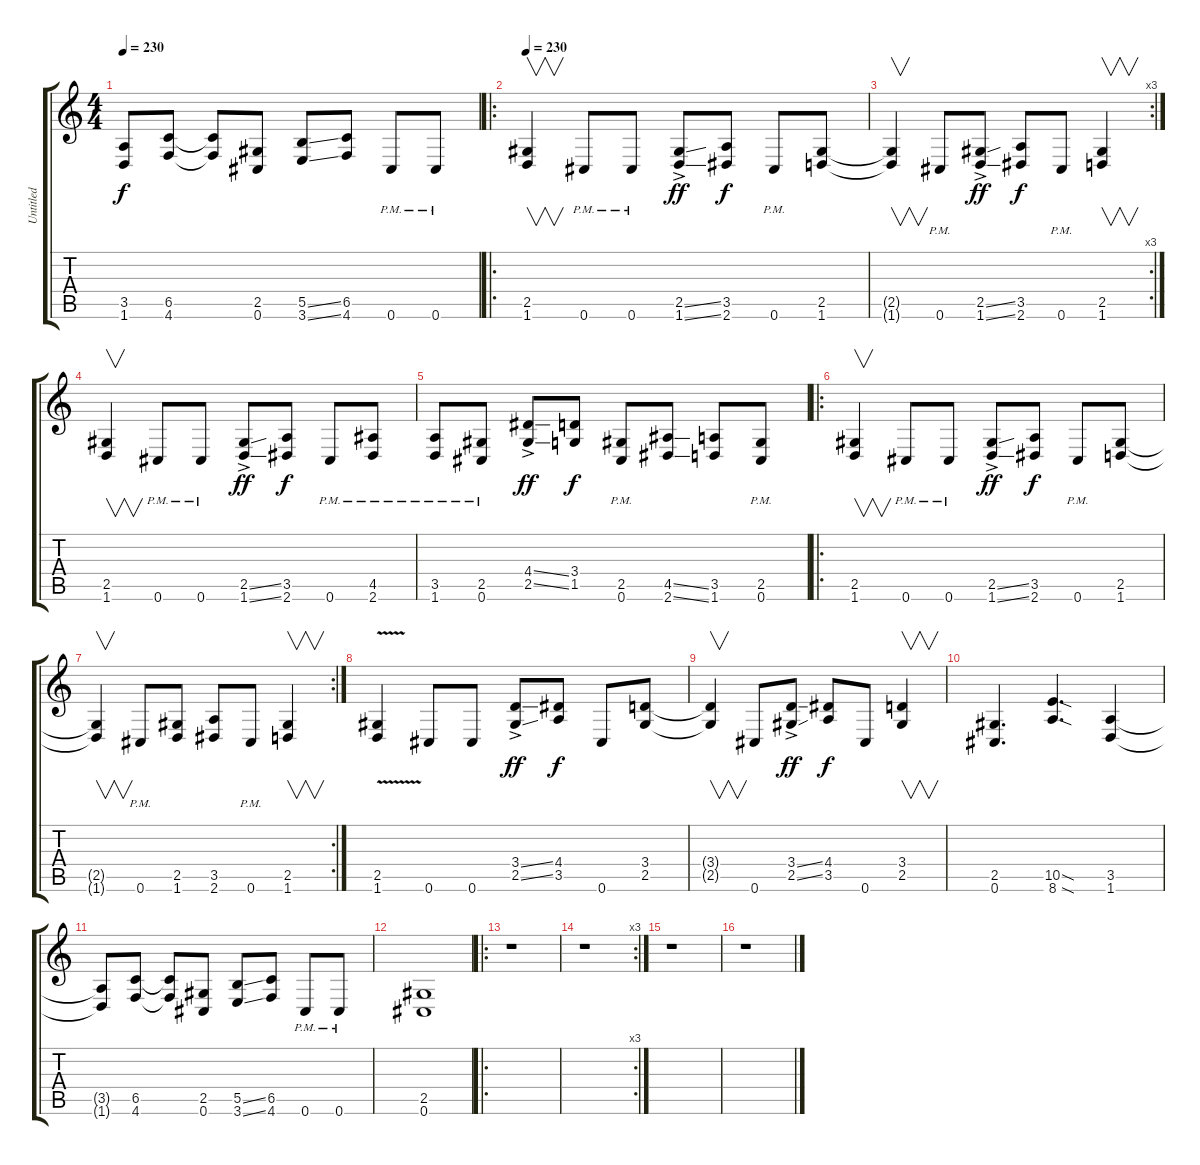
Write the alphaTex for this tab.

\track ("Untitled" "Untitled") {instrument distortionguitar}
\staff {score tabs}
\tuning (Db4 Ab3 E3 B2 Gb2 Db2) {hide}
\ts (4 4)
\tempo 230
\clef g2
\ks c
(3.5{t} 1.6{t}).8{dy f} (6.5 4.6).8 (6.5{t} 4.6{t}).8 (2.5 0.6).8 (5.5{ss} 3.6{ss}).8 (6.5 4.6).8 0.6{pm}.8 0.6{pm}.8 |
\ro
\tempo 230
(2.5 1.6).4{v} 0.6{pm}.8 0.6{pm}.8 (2.5{ss ac} 1.6{ss ac}).8{dy ff} (3.5 2.6).8{dy f} 0.6{pm}.8 (2.5 1.6).8 |
\rc 3
(2.5{t} 1.6{t}).4{v} 0.6{pm}.8 (2.5{ss ac} 1.6{ss ac}).8{dy ff} (3.5 2.6).8{dy f} 0.6{pm}.8 (2.5 1.6).4{v} |
(2.5 1.6).4{v} 0.6{pm}.8 0.6{pm}.8 (2.5{ss ac} 1.6{ss ac}).8{dy ff} (3.5 2.6).8{dy f} 0.6{pm}.8 (4.5{pm} 2.6{pm}).8 |
(3.5{pm} 1.6{pm}).8 (2.5{pm} 0.6{pm}).8 (4.4{ss ac} 2.5{ss ac}).8{dy ff} (3.4 1.5).8{dy f} (2.5{pm} 0.6{pm}).8 (4.5{ss} 2.6{ss}).8 (3.5 1.6).8 (2.5{pm} 0.6{pm}).8 |
\ro
(2.5 1.6).4{v} 0.6{pm}.8 0.6{pm}.8 (2.5{ss ac} 1.6{ss ac}).8{dy ff} (3.5 2.6).8{dy f} 0.6{pm}.8 (2.5 1.6).8 |
\rc 2
(2.5{t} 1.6{t}).4{v} 0.6{pm}.8 (2.5 1.6).8 (3.5 2.6).8 0.6{pm}.8 (2.5 1.6).4{v} |
(2.5{v} 1.6{v}).4 0.6.8 0.6.8 (3.4{ss ac} 2.5{ss ac}).8{dy ff} (4.4 3.5).8{dy f} 0.6.8 (3.4 2.5).8 |
(3.4{t} 2.5{t}).4{v} 0.6.8 (3.4{ss ac} 2.5{ss ac}).8{dy ff} (4.4 3.5).8{dy f} 0.6.8 (3.4 2.5).4{v} |
(2.5 0.6).4{d} (10.5{sod} 8.6{sod}).4{d} (3.5 1.6).4 |
(3.5{t} 1.6{t}).8 (6.5 4.6).8 (6.5{t} 4.6{t}).8 (2.5 0.6).8 (5.5{ss} 3.6{ss}).8 (6.5 4.6).8 0.6{pm}.8 0.6{pm}.8 |
(2.5 0.6).1 |
\ro
r.1 |
\rc 3
r.1 |
r.1 |
r.1
